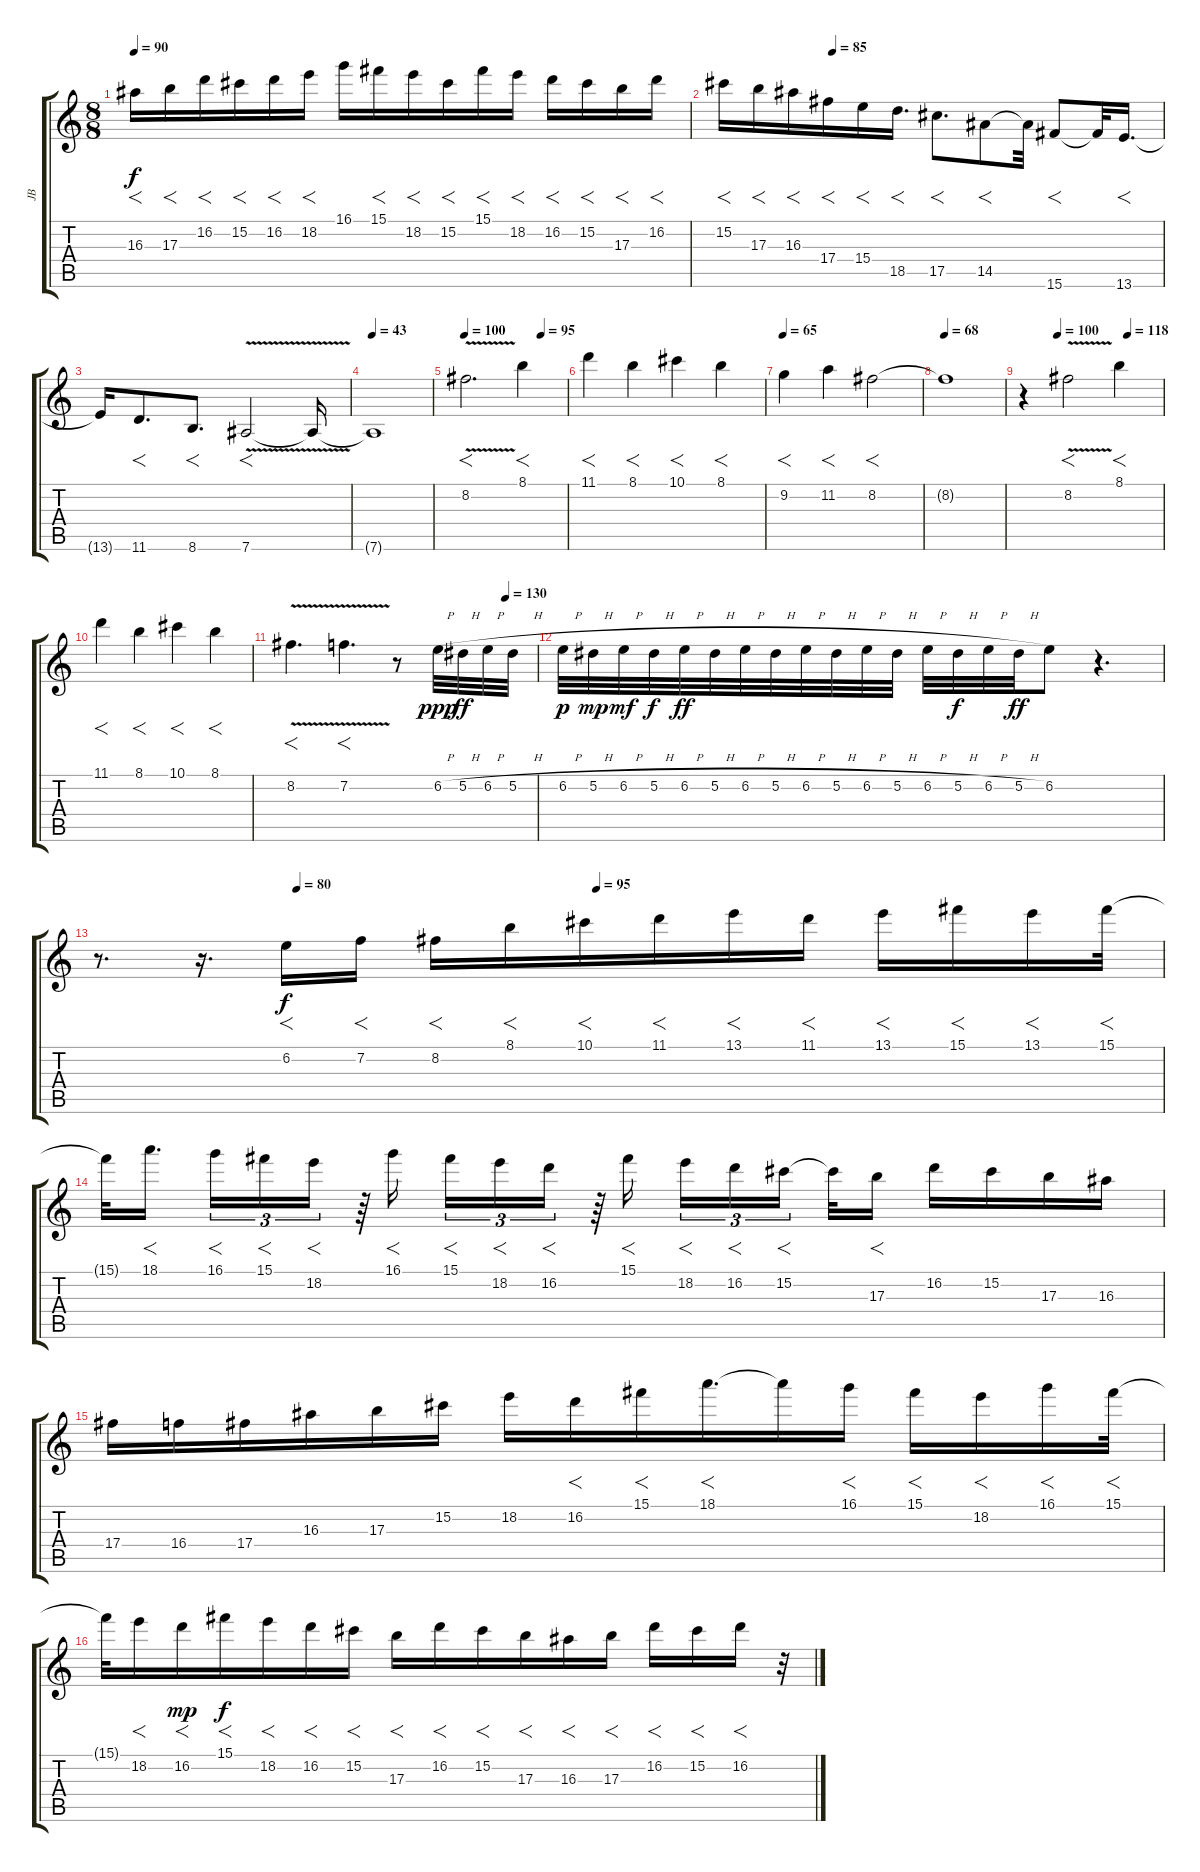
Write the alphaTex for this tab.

\track ("JB" "JB") {instrument electricguitarclean}
\staff {score tabs}
\tuning (Eb4 Bb3 Gb3 Db3 Ab2 Eb2) {hide}
\ts (8 8)
\tempo 90
\clef g2
\ks c
16.3.16{f dy f} 17.3.16{f} 16.2.16{f} 15.2.16{f} 16.2.16{f} 18.2.16{f} 16.1.16 15.1.16{f} 18.2.16{f} 15.2.16{f} 15.1.16{f} 18.2.16{f} 16.2.16{f} 15.2.16{f} 17.3.16{f} 16.2.16{f} |
\tempo (85 0.25)
15.2.16{f} 17.3.16{f} 16.3.16{f} 17.4.16{f} 15.4.16{f} 18.5.16{f d} 17.5.8{f d} 14.5.8{f} 14.5{t}.32 15.6.8{f} 15.6{t}.32 13.6.16{f d} |
13.6{t}.16 11.6.8{f d} 8.6.8{f d} 7.6{v}.2{f} 7.6{t}.16 |
\tempo 43
7.6{t}.1 |
\tempo 100
\tempo (95 0.75)
8.2{v}.2{f d} 8.1.4{f} |
11.1.4{f} 8.1.4{f} 10.1.4{f} 8.1.4{f} |
\tempo 65
9.2.4{f} 11.2.4{f} 8.2.2{f} |
\tempo 68
8.2{t}.1 |
\tempo (100 0.25)
\tempo (118 0.75)
r.4 8.2{v}.2{f} 8.1.4{f} |
11.1.4{f} 8.1.4{f} 10.1.4{f} 8.1.4{f} |
\tempo (130 0.875)
8.2{v}.4{f d} 7.2{v}.4{f d} r.8 6.2{h}.32{dy ppp} 5.2{h}.32{dy ff} 6.2{h}.32 5.2{h}.32 |
6.2{h}.32{dy p} 5.2{h}.32{dy mp} 6.2{h}.32{dy mf} 5.2{h}.32{dy f} 6.2{h}.32{dy ff} 5.2{h}.32 6.2{h}.32 5.2{h}.32 6.2{h}.32 5.2{h}.32 6.2{h}.32 5.2{h}.32 6.2{h}.32 5.2{h}.32{dy f} 6.2{h}.32 5.2{h}.32{dy ff} 6.2.8 r.4{d} |
\tempo (80 0.1875)
\tempo (95 0.46875)
r.8{d} r.16{d} 6.2.16{f dy f} 7.2.16{f} 8.2.16{f} 8.1.16{f} 10.1.16{f} 11.1.16{f} 13.1.16{f} 11.1.16{f} 13.1.16{f} 15.1.16{f} 13.1.16{f} 15.1.32{f} |
15.1{t}.32 18.1.16{f d} 16.1.16{f tu (3 2)} 15.1.16{f tu (3 2)} 18.2.16{f tu (3 2)} r.64 16.1.16{f beam splitsecondary} 15.1.16{f tu (3 2)} 18.2.16{f tu (3 2)} 16.2.16{f tu (3 2)} r.64 15.1.16{f} 18.2.16{f tu (3 2)} 16.2.16{f tu (3 2)} 15.2.16{f tu (3 2)} 15.2{t}.32 17.3.16{f} 16.2.16 15.2.16 17.3.16 16.3.16 |
17.4.16 16.4.16 17.4.16 16.3.16 17.3.16 15.2.16 18.2.16 16.2.16{f} 15.1.16{f} 18.1.16{f d} 18.1{t}.16 16.1.16{f} 15.1.16{f} 18.2.16{f} 16.1.16{f} 15.1.32{f} |
15.1{t}.32 18.2.16{f} 16.2.16{f dy mp} 15.1.16{f dy f} 18.2.16{f} 16.2.16{f} 15.2.16{f} 17.3.16{f} 16.2.16{f} 15.2.16{f} 17.3.16{f} 16.3.16{f} 17.3.16{f} 16.2.16{f} 15.2.16{f} 16.2.16{f} r.32
